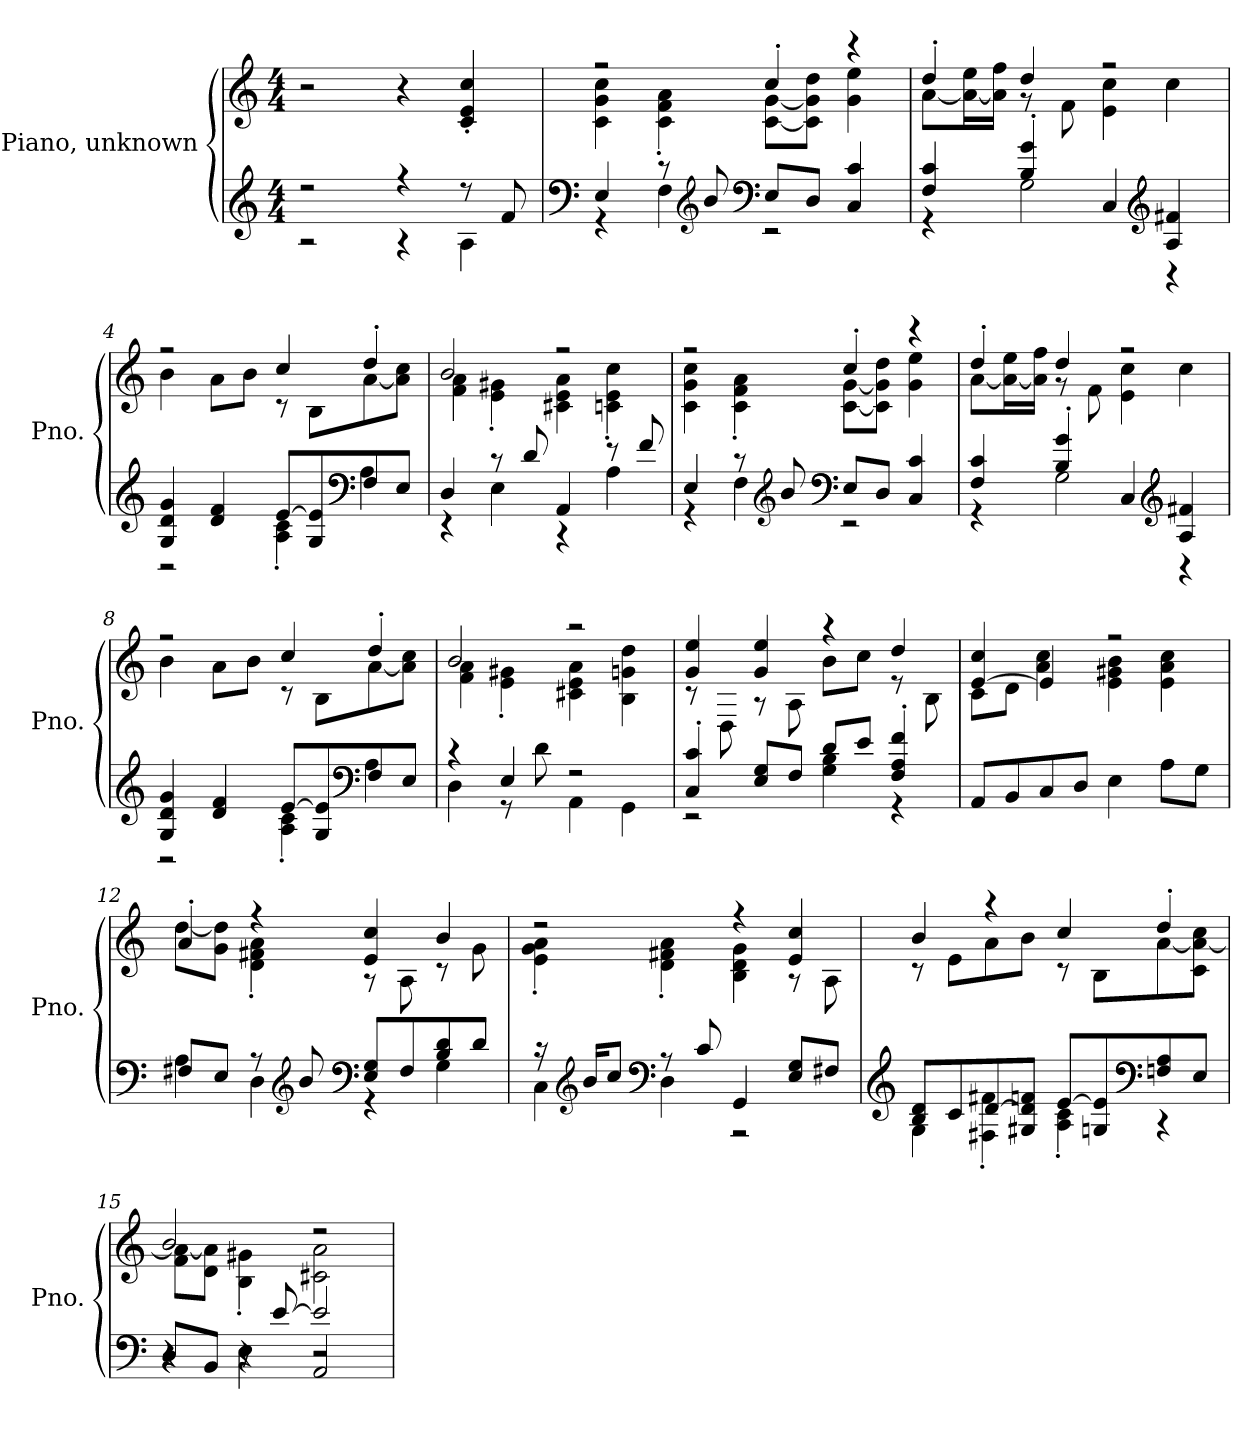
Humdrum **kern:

**kern	**kern
*part1	*part1
*staff2	*staff1
*I"Piano, unknown	*
*I'Pno.	*
*clefG2	*clefG2
*k[]	*k[]
*M4/4	*M4/4
*MM120	*MM120
=1	=1
*^	*
2r	2r	2r
4r	4r	4r
8r	4A\	4c/' 4e/' 4cc/'
8f/	.	.
=2	=2	=2
*clefF4	*	*
*	*	*^
4E/	4r	2r	4c\ 4g\ 4cc\
8r	4F\	.	4c\' 4f\' 4a\'
*clefG2	*	*	*
8b/	.	.	.
*clefF4	*	*	*
8E/L	2r	4cc'/	[8c\ [8g\L
8D/J	.	.	8c\] 8g\] 8dd\J
4C/ 4c/	.	4r	4g\ 4ee\
=3	=3	=3	=3
4F/ 4c/	4r	4dd'/	[8a\L
.	.	.	16a\_ 16ee\L
.	.	.	16a\] 16ff\JJ
4B/' 4g/'	2G\	4dd/	8r
.	.	.	8f\
4C/	.	2r	4e\ 4cc\
*clefG2	*	*	*
4A/ 4f#X/	4r	.	4cc\
=4	=4	=4	=4
4G/ 4d/ 4g/	2r	2r	4b\
4d/ 4f/	.	.	8a\L
.	.	.	8b\J
[8e/L	4A\' 4c\'	4cc/	8r
8G/ 8e/]	.	.	8B\L
*clefF4	*	*	*
8F/	4A\	4dd'/	[8a\
8E/J	.	.	8a\] 8cc\J
!!LO:LB:g=z	!!
=5	=5	=5	=5
4D/	4r	2b/	4f\ 4a\
8r	4E\	.	4e\' 4g#X\'
8d/	.	.	.
4AA/	4r	2r	4c#X\ 4e\ 4a\
8r	4A\	.	4cn\' 4e\' 4cc\'
8f/	.	.	.
=6	=6	=6	=6
4E/	4r	2r	4c\ 4g\ 4cc\
8r	4F\	.	4c\' 4f\' 4a\'
*clefG2	*	*	*
8b/	.	.	.
*clefF4	*	*	*
8E/L	2r	4cc'/	[8c\ [8g\L
8D/J	.	.	8c\] 8g\] 8dd\J
4C/ 4c/	.	4r	4g\ 4ee\
=7	=7	=7	=7
4F/ 4c/	4r	4dd'/	[8a\L
.	.	.	16a\_ 16ee\L
.	.	.	16a\] 16ff\JJ
4B/' 4g/'	2G\	4dd/	8r
.	.	.	8f\
4C/	.	2r	4e\ 4cc\
*clefG2	*	*	*
4A/ 4f#X/	4r	.	4cc\
=8	=8	=8	=8
4G/ 4d/ 4g/	2r	2r	4b\
4d/ 4f/	.	.	8a\L
.	.	.	8b\J
[8e/L	4A\' 4c\'	4cc/	8r
8G/ 8e/]	.	.	8B\L
*clefF4	*	*	*
8F/	4A\	4dd'/	[8a\
8E/J	.	.	8a\] 8cc\J
!!LO:LB:g=z	!!
=9	=9	=9	=9
4r	4D\	2b/	4f\ 4a\
4E/	8r	.	4e\' 4g#X\'
.	8d\	.	.
2r	4AA\	2r	4c#X\ 4e\ 4a\
.	4GG\	.	4B\ 4gn\ 4dd\
=10	=10	=10	=10
4C/' 4c/'	2r	4g/ 4ee/	8r
.	.	.	8D\
8E/ 8G/L	.	4g/ 4ee/	8r
8F/J	.	.	8A\
8d/L	4G\ 4B\	4r	8b\L
8e/J	.	.	8cc\J
4F/' 4A/' 4f/'	4r	4dd/	8r
.	.	.	8B\
*v	*v	*	*
=11	=11	=11
8AA/L	[4e/ 4cc/	8c\L
8BB/	.	8d\J
8C/	4e/]	4a\ 4cc\
8D/J	.	.
4E\	2r	4e\ 4g#X\ 4b\
8A\L	.	4e\ 4a\ 4cc\
8G\J	.	.
=12	=12	=12
*^	*	*
8F#X/L	4A\	4a'/	[8dd\L
8E/J	.	.	8g\ 8dd\]J
8r	4D\	4r	4d\' 4f#X\' 4a\'
*clefG2	*	*	*
8b/	.	.	.
*clefF4	*	*	*
8E/ 8G/L	4r	4e/ 4cc/	8r
8F#/	.	.	8A\
8B/ 8d/	4G\	4b/	8r
8d/J	.	.	8g\
!!LO:LB:g=z	!!
=13	=13	=13	=13
16r	4C\	2r	4e\' 4g\' 4a\'
*clefG2	*	*	*
16b/KL	.	.	.
8cc/J	.	.	.
*clefF4	*	*	*
8r	4D\	.	4d\' 4f#X\' 4a\'
8c/	.	.	.
4GG/	2r	4r	4B\ 4d\ 4g\
8E/ 8G/L	.	4e/ 4cc/	8r
8F#X/J	.	.	8A\
=14	=14	=14	=14
*clefG2	*	*	*
8B/ 8d/L	4G\	4b/	8r
8c/	.	.	8e\L
[8d/	4F#X\' 4f#X\'	4r	8a\
8G#X/ 8d/] 8fn/J	.	.	8b\J
[8e/L	4A\' 4c\'	4cc/	8r
8Gn/ 8e/]	.	.	8B\L
*clefF4	*	*	*
8Fn/ 8A/	4r	4dd'/	[8a\
8E/J	.	.	8c\ 8a\_ 8cc\J
=15	=15	=15	=15
*	*^	*	*
4r	4r	8D/L	2b/	8f\ 8a\_L
.	.	8BB/J	.	8d\ 8a\]J
8r	4E\	4r	.	4B\' 4g#X\'
[8e/	.	.	.	.
2e/]	2r	2AA/	2r	2c#X\ 2a\
*v	*v	*v	*	*
*	*v	*v
=	=
*-	*-
